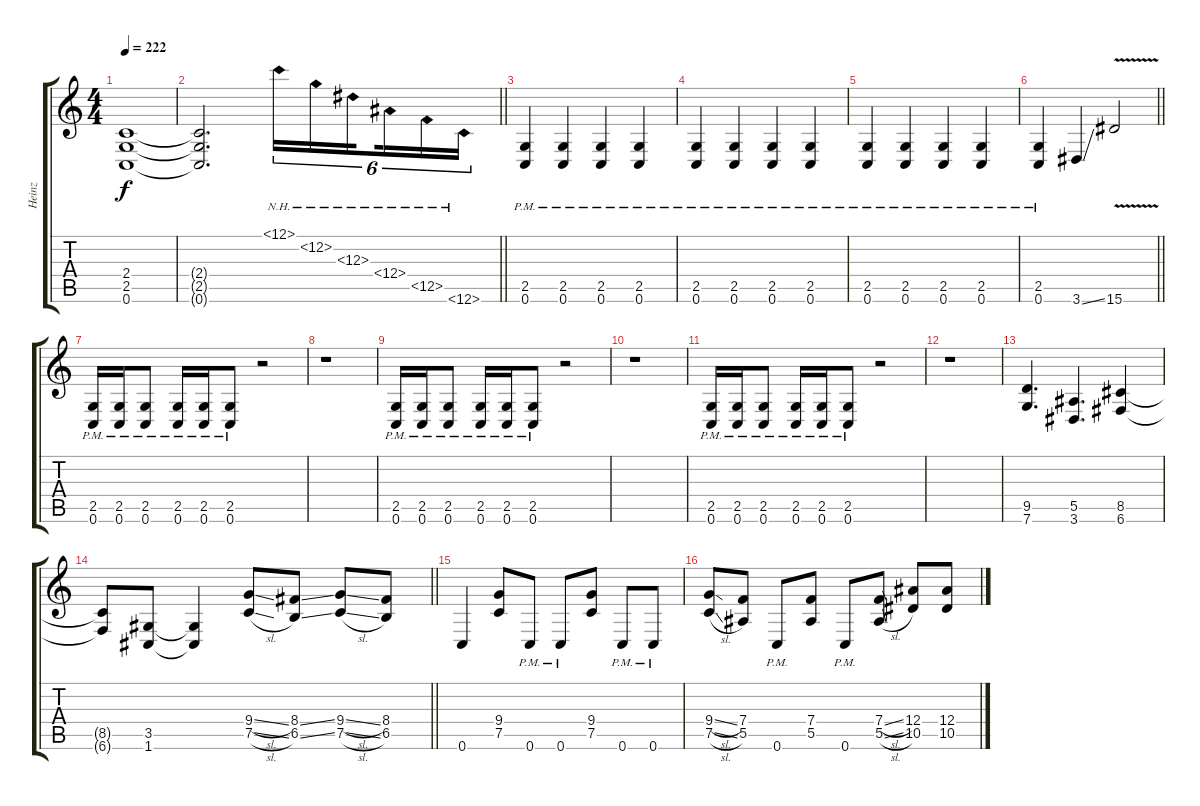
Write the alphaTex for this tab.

\track ("Heinz" "Heinz") {instrument distortionguitar}
\staff {score tabs}
\tuning (C4 G3 Eb3 Bb2 F2 C2) {hide}
\ts (4 4)
\tempo 222
\clef g2
\ks c
(2.4{t} 2.5{t} 0.6{t}).1{dy f} |
\barLineRight lightlight
(2.4{t} 2.5{t} 0.6{t}).2{d} 0.1{nh}.16{tu (6 4)} 0.2{nh}.16{tu (6 4)} 0.3{nh}.16{tu (6 4) beam splitsecondary} 0.4{nh}.16{tu (6 4)} 0.5{nh}.16{tu (6 4)} 0.6{nh}.16{tu (6 4)} |
\section ("" "")
(2.5{pm} 0.6{pm}).4 (2.5{pm} 0.6{pm}).4 (2.5{pm} 0.6{pm}).4 (2.5{pm} 0.6{pm}).4 |
(2.5{pm} 0.6{pm}).4 (2.5{pm} 0.6{pm}).4 (2.5{pm} 0.6{pm}).4 (2.5{pm} 0.6{pm}).4 |
(2.5{pm} 0.6{pm}).4 (2.5{pm} 0.6{pm}).4 (2.5{pm} 0.6{pm}).4 (2.5{pm} 0.6{pm}).4 |
\barLineRight lightlight
(2.5{pm} 0.6{pm}).4 3.6{ss}.4 15.6{v}.2 |
\section ("" "")
(2.5{pm} 0.6{pm}).16 (2.5{pm} 0.6{pm}).16 (2.5{pm} 0.6{pm}).8 (2.5{pm} 0.6{pm}).16 (2.5{pm} 0.6{pm}).16 (2.5{pm} 0.6{pm}).8 r.2 |
r.1 |
(2.5{pm} 0.6{pm}).16 (2.5{pm} 0.6{pm}).16 (2.5{pm} 0.6{pm}).8 (2.5{pm} 0.6{pm}).16 (2.5{pm} 0.6{pm}).16 (2.5{pm} 0.6{pm}).8 r.2 |
r.1 |
(2.5{pm} 0.6{pm}).16 (2.5{pm} 0.6{pm}).16 (2.5{pm} 0.6{pm}).8 (2.5{pm} 0.6{pm}).16 (2.5{pm} 0.6{pm}).16 (2.5{pm} 0.6{pm}).8 r.2 |
r.1 |
(9.5 7.6).4{d} (5.5 3.6).4{d} (8.5 6.6).4 |
\barLineRight lightlight
(8.5{t} 6.6{t}).8 (3.5 1.6).8 (3.5{t} 1.6{t}).4 (9.4{sl} 7.5{sl}).8 (8.4{ss} 6.5{ss}).8 (9.4{sl} 7.5{sl}).8 (8.4 6.5).8 |
\section ("" "")
0.6.4 (9.4 7.5).8 0.6{pm}.8 0.6{pm}.8 (9.4 7.5).8 0.6{pm}.8 0.6{pm}.8 |
(9.4{sl} 7.5{sl}).8 (7.4 5.5).8 0.6{pm}.8 (7.4 5.5).8 0.6{pm}.8 (7.4{sl} 5.5{sl}).8 (12.4 10.5).8 (12.4{sl} 10.5{sl}).8
